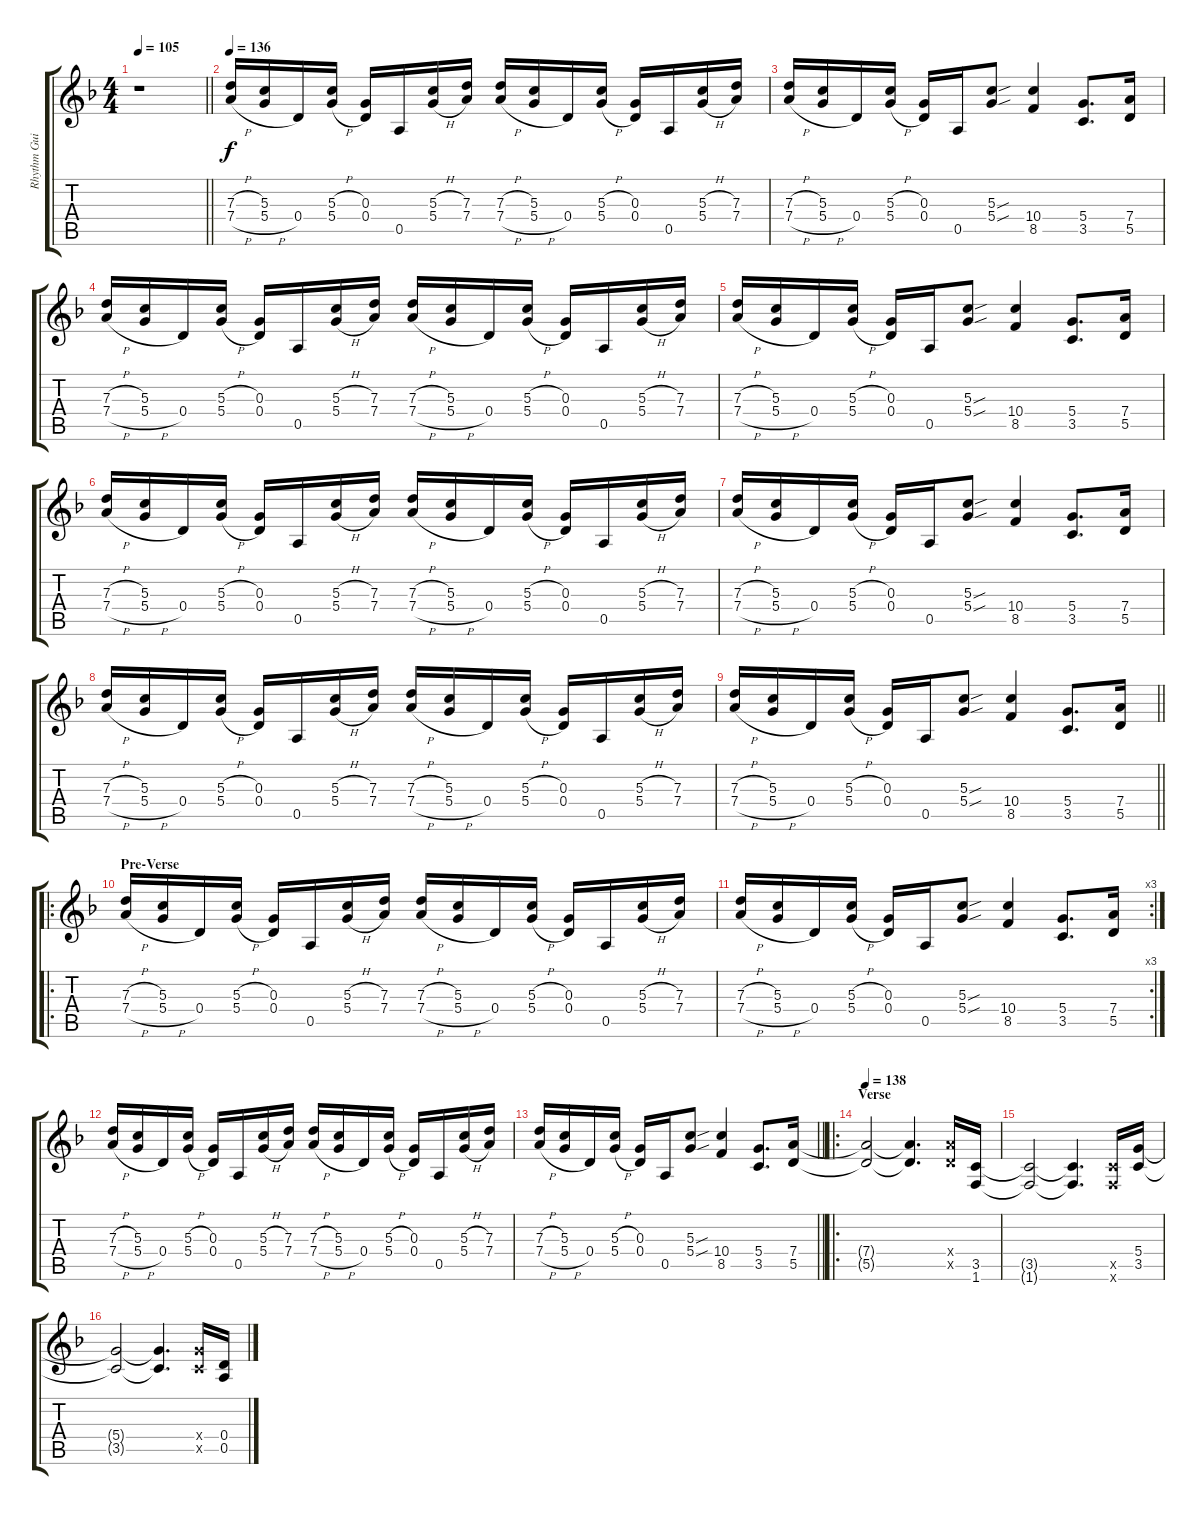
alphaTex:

\track ("Rhythm Guitar (Mustaine)" "Rhythm Gui") {instrument distortionguitar}
\staff {score tabs}
\tuning (E4 B3 G3 D3 A2 E2) {hide}
\ts (4 4)
\tempo 105
\clef g2
\barLineRight lightlight
\ks f
r.1{dy f} |
\tempo 136
(7.3{h} 7.4{h}).16 (5.3 5.4{h}).16 0.4.16 (5.3{h} 5.4{h}).16 (0.3 0.4).16 0.5.16 (5.3{h} 5.4{h}).16 (7.3 7.4).16 (7.3{h} 7.4{h}).16 (5.3 5.4{h}).16 0.4.16 (5.3{h} 5.4{h}).16 (0.3 0.4).16 0.5.16 (5.3{h} 5.4{h}).16 (7.3 7.4).16 |
(7.3{h} 7.4{h}).16 (5.3 5.4{h}).16 0.4.16 (5.3{h} 5.4{h}).16 (0.3 0.4).16 0.5.16 (5.3{sou} 5.4{sou}).8 (10.4 8.5).4 (5.4 3.5).8{d} (7.4 5.5).16 |
(7.3{h} 7.4{h}).16 (5.3 5.4{h}).16 0.4.16 (5.3{h} 5.4{h}).16 (0.3 0.4).16 0.5.16 (5.3{h} 5.4{h}).16 (7.3 7.4).16 (7.3{h} 7.4{h}).16 (5.3 5.4{h}).16 0.4.16 (5.3{h} 5.4{h}).16 (0.3 0.4).16 0.5.16 (5.3{h} 5.4{h}).16 (7.3 7.4).16 |
(7.3{h} 7.4{h}).16 (5.3 5.4{h}).16 0.4.16 (5.3{h} 5.4{h}).16 (0.3 0.4).16 0.5.16 (5.3{sou} 5.4{sou}).8 (10.4 8.5).4 (5.4 3.5).8{d} (7.4 5.5).16 |
(7.3{h} 7.4{h}).16 (5.3 5.4{h}).16 0.4.16 (5.3{h} 5.4{h}).16 (0.3 0.4).16 0.5.16 (5.3{h} 5.4{h}).16 (7.3 7.4).16 (7.3{h} 7.4{h}).16 (5.3 5.4{h}).16 0.4.16 (5.3{h} 5.4{h}).16 (0.3 0.4).16 0.5.16 (5.3{h} 5.4{h}).16 (7.3 7.4).16 |
(7.3{h} 7.4{h}).16 (5.3 5.4{h}).16 0.4.16 (5.3{h} 5.4{h}).16 (0.3 0.4).16 0.5.16 (5.3{sou} 5.4{sou}).8 (10.4 8.5).4 (5.4 3.5).8{d} (7.4 5.5).16 |
(7.3{h} 7.4{h}).16 (5.3 5.4{h}).16 0.4.16 (5.3{h} 5.4{h}).16 (0.3 0.4).16 0.5.16 (5.3{h} 5.4{h}).16 (7.3 7.4).16 (7.3{h} 7.4{h}).16 (5.3 5.4{h}).16 0.4.16 (5.3{h} 5.4{h}).16 (0.3 0.4).16 0.5.16 (5.3{h} 5.4{h}).16 (7.3 7.4).16 |
\barLineRight lightlight
(7.3{h} 7.4{h}).16 (5.3 5.4{h}).16 0.4.16 (5.3{h} 5.4{h}).16 (0.3 0.4).16 0.5.16 (5.3{sou} 5.4{sou}).8 (10.4 8.5).4 (5.4 3.5).8{d} (7.4 5.5).16 |
\ro
\section ("" "Pre-Verse")
(7.3{h} 7.4{h}).16 (5.3 5.4{h}).16 0.4.16 (5.3{h} 5.4{h}).16 (0.3 0.4).16 0.5.16 (5.3{h} 5.4{h}).16 (7.3 7.4).16 (7.3{h} 7.4{h}).16 (5.3 5.4{h}).16 0.4.16 (5.3{h} 5.4{h}).16 (0.3 0.4).16 0.5.16 (5.3{h} 5.4{h}).16 (7.3 7.4).16 |
\rc 3
(7.3{h} 7.4{h}).16 (5.3 5.4{h}).16 0.4.16 (5.3{h} 5.4{h}).16 (0.3 0.4).16 0.5.16 (5.3{sou} 5.4{sou}).8 (10.4 8.5).4 (5.4 3.5).8{d} (7.4 5.5).16 |
(7.3{h} 7.4{h}).16 (5.3 5.4{h}).16 0.4.16 (5.3{h} 5.4{h}).16 (0.3 0.4).16 0.5.16 (5.3{h} 5.4{h}).16 (7.3 7.4).16 (7.3{h} 7.4{h}).16 (5.3 5.4{h}).16 0.4.16 (5.3{h} 5.4{h}).16 (0.3 0.4).16 0.5.16 (5.3{h} 5.4{h}).16 (7.3 7.4).16 |
\barLineRight lightlight
(7.3{h} 7.4{h}).16 (5.3 5.4{h}).16 0.4.16 (5.3{h} 5.4{h}).16 (0.3 0.4).16 0.5.16 (5.3{sou} 5.4{sou}).8 (10.4 8.5).4 (5.4 3.5).8{d} (7.4 5.5).16 |
\ro
\section ("" "Verse")
\tempo 138
(7.4{t} 5.5{t}).2 (7.4{t} 5.5{t}).4{d} (7.4{x} 5.5{x}).16 (3.5 1.6).16 |
(3.5{t} 1.6{t}).2 (3.5{t} 1.6{t}).4{d} (3.5{x} 1.6{x}).16 (5.4 3.5).16 |
(5.4{t} 3.5{t}).2 (5.4{t} 3.5{t}).4{d} (5.4{x} 3.5{x}).16 (0.4 0.5).16
